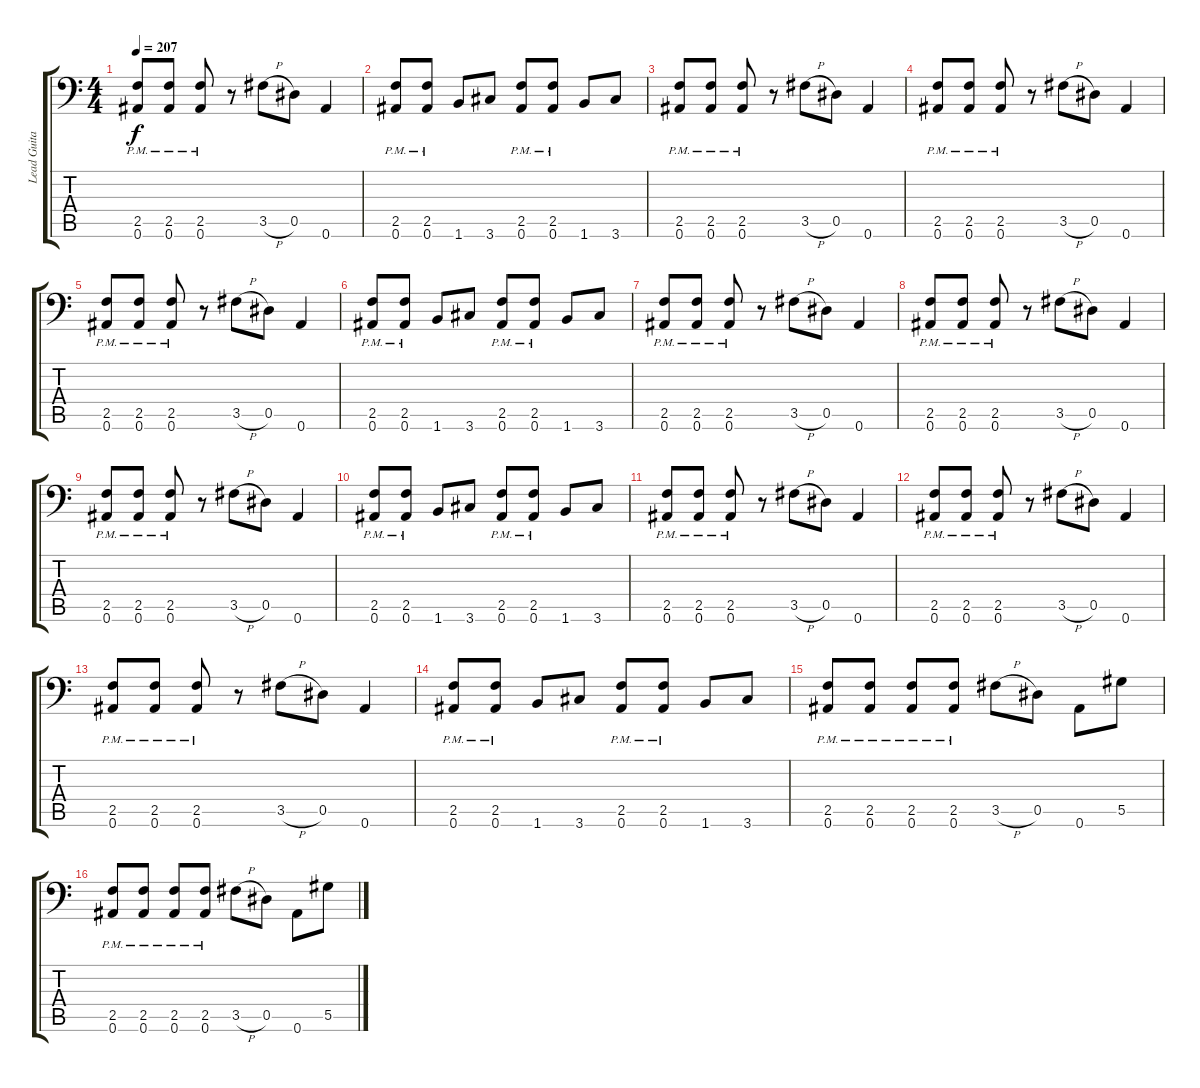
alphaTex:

\track ("Lead Guitar" "Lead Guita") {instrument distortionguitar}
\staff {score tabs}
\tuning (Bb3 F3 Db3 Ab2 Eb2 Bb1) {hide}
\ts (4 4)
\tempo 207
\clef f4
\ks c
(2.5{pm} 0.6{pm}).8{dy f} (2.5{pm} 0.6{pm}).8 (2.5{pm} 0.6{pm}).8 r.8 3.5{h}.8 0.5.8 0.6.4 |
(2.5{pm} 0.6{pm}).8 (2.5{pm} 0.6{pm}).8 1.6.8 3.6.8 (2.5{pm} 0.6{pm}).8 (2.5{pm} 0.6{pm}).8 1.6.8 3.6.8 |
(2.5{pm} 0.6{pm}).8 (2.5{pm} 0.6{pm}).8 (2.5{pm} 0.6{pm}).8 r.8 3.5{h}.8 0.5.8 0.6.4 |
(2.5{pm} 0.6{pm}).8 (2.5{pm} 0.6{pm}).8 (2.5{pm} 0.6{pm}).8 r.8 3.5{h}.8 0.5.8 0.6.4 |
(2.5{pm} 0.6{pm}).8 (2.5{pm} 0.6{pm}).8 (2.5{pm} 0.6{pm}).8 r.8 3.5{h}.8 0.5.8 0.6.4 |
(2.5{pm} 0.6{pm}).8 (2.5{pm} 0.6{pm}).8 1.6.8 3.6.8 (2.5{pm} 0.6{pm}).8 (2.5{pm} 0.6{pm}).8 1.6.8 3.6.8 |
(2.5{pm} 0.6{pm}).8 (2.5{pm} 0.6{pm}).8 (2.5{pm} 0.6{pm}).8 r.8 3.5{h}.8 0.5.8 0.6.4 |
(2.5{pm} 0.6{pm}).8 (2.5{pm} 0.6{pm}).8 (2.5{pm} 0.6{pm}).8 r.8 3.5{h}.8 0.5.8 0.6.4 |
(2.5{pm} 0.6{pm}).8 (2.5{pm} 0.6{pm}).8 (2.5{pm} 0.6{pm}).8 r.8 3.5{h}.8 0.5.8 0.6.4 |
(2.5{pm} 0.6{pm}).8 (2.5{pm} 0.6{pm}).8 1.6.8 3.6.8 (2.5{pm} 0.6{pm}).8 (2.5{pm} 0.6{pm}).8 1.6.8 3.6.8 |
(2.5{pm} 0.6{pm}).8 (2.5{pm} 0.6{pm}).8 (2.5{pm} 0.6{pm}).8 r.8 3.5{h}.8 0.5.8 0.6.4 |
(2.5{pm} 0.6{pm}).8 (2.5{pm} 0.6{pm}).8 (2.5{pm} 0.6{pm}).8 r.8 3.5{h}.8 0.5.8 0.6.4 |
(2.5{pm} 0.6{pm}).8 (2.5{pm} 0.6{pm}).8 (2.5{pm} 0.6{pm}).8 r.8 3.5{h}.8 0.5.8 0.6.4 |
(2.5{pm} 0.6{pm}).8 (2.5{pm} 0.6{pm}).8 1.6.8 3.6.8 (2.5{pm} 0.6{pm}).8 (2.5{pm} 0.6{pm}).8 1.6.8 3.6.8 |
(2.5{pm} 0.6{pm}).8 (2.5{pm} 0.6{pm}).8 (2.5{pm} 0.6{pm}).8 (2.5{pm} 0.6{pm}).8 3.5{h}.8 0.5.8 0.6.8 5.5.8 |
(2.5{pm} 0.6{pm}).8 (2.5{pm} 0.6{pm}).8 (2.5{pm} 0.6{pm}).8 (2.5{pm} 0.6{pm}).8 3.5{h}.8 0.5.8 0.6.8 5.5.8
